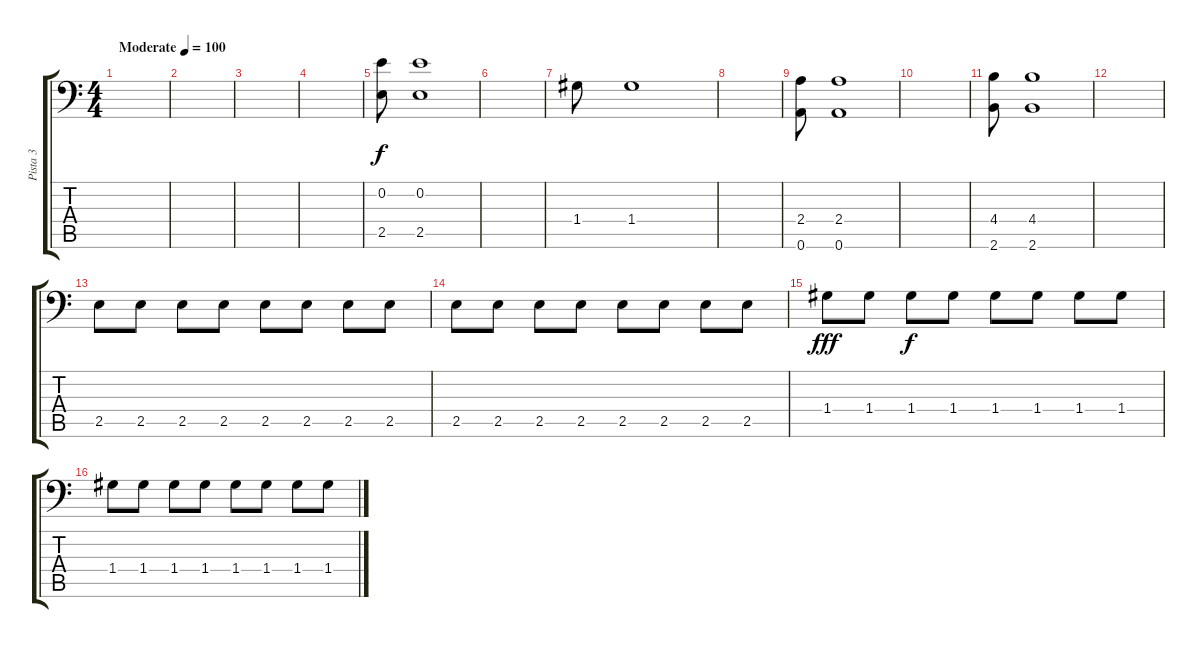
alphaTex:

\track ("Pista 3" "Pista 3") {instrument electricbassfinger}
\staff {score tabs}
\tuning (A3 E3 C3 G2 D2 A1) {hide}
\ts (4 4)
\tempo (100 "Moderate")
\tempo 150
\tempo (100 "Moderate")
\clef f4
\ks c
|
|
|
|
(0.2 2.5).8 (0.2 2.5).1 |
|
1.4.8 1.4.1 |
|
(2.4 0.6).8 (2.4 0.6).1 |
|
(4.4 2.6).8 (4.4 2.6).1 |
|
2.5.8 2.5.8 2.5.8{dy f} 2.5.8 2.5.8 2.5.8 2.5.8 2.5.8 |
2.5.8 2.5.8 2.5.8 2.5.8 2.5.8 2.5.8 2.5.8 2.5.8 |
1.4.8{dy fff} 1.4.8 1.4.8{dy f} 1.4.8 1.4.8 1.4.8 1.4.8 1.4.8 |
1.4.8 1.4.8 1.4.8 1.4.8 1.4.8 1.4.8 1.4.8 1.4.8
